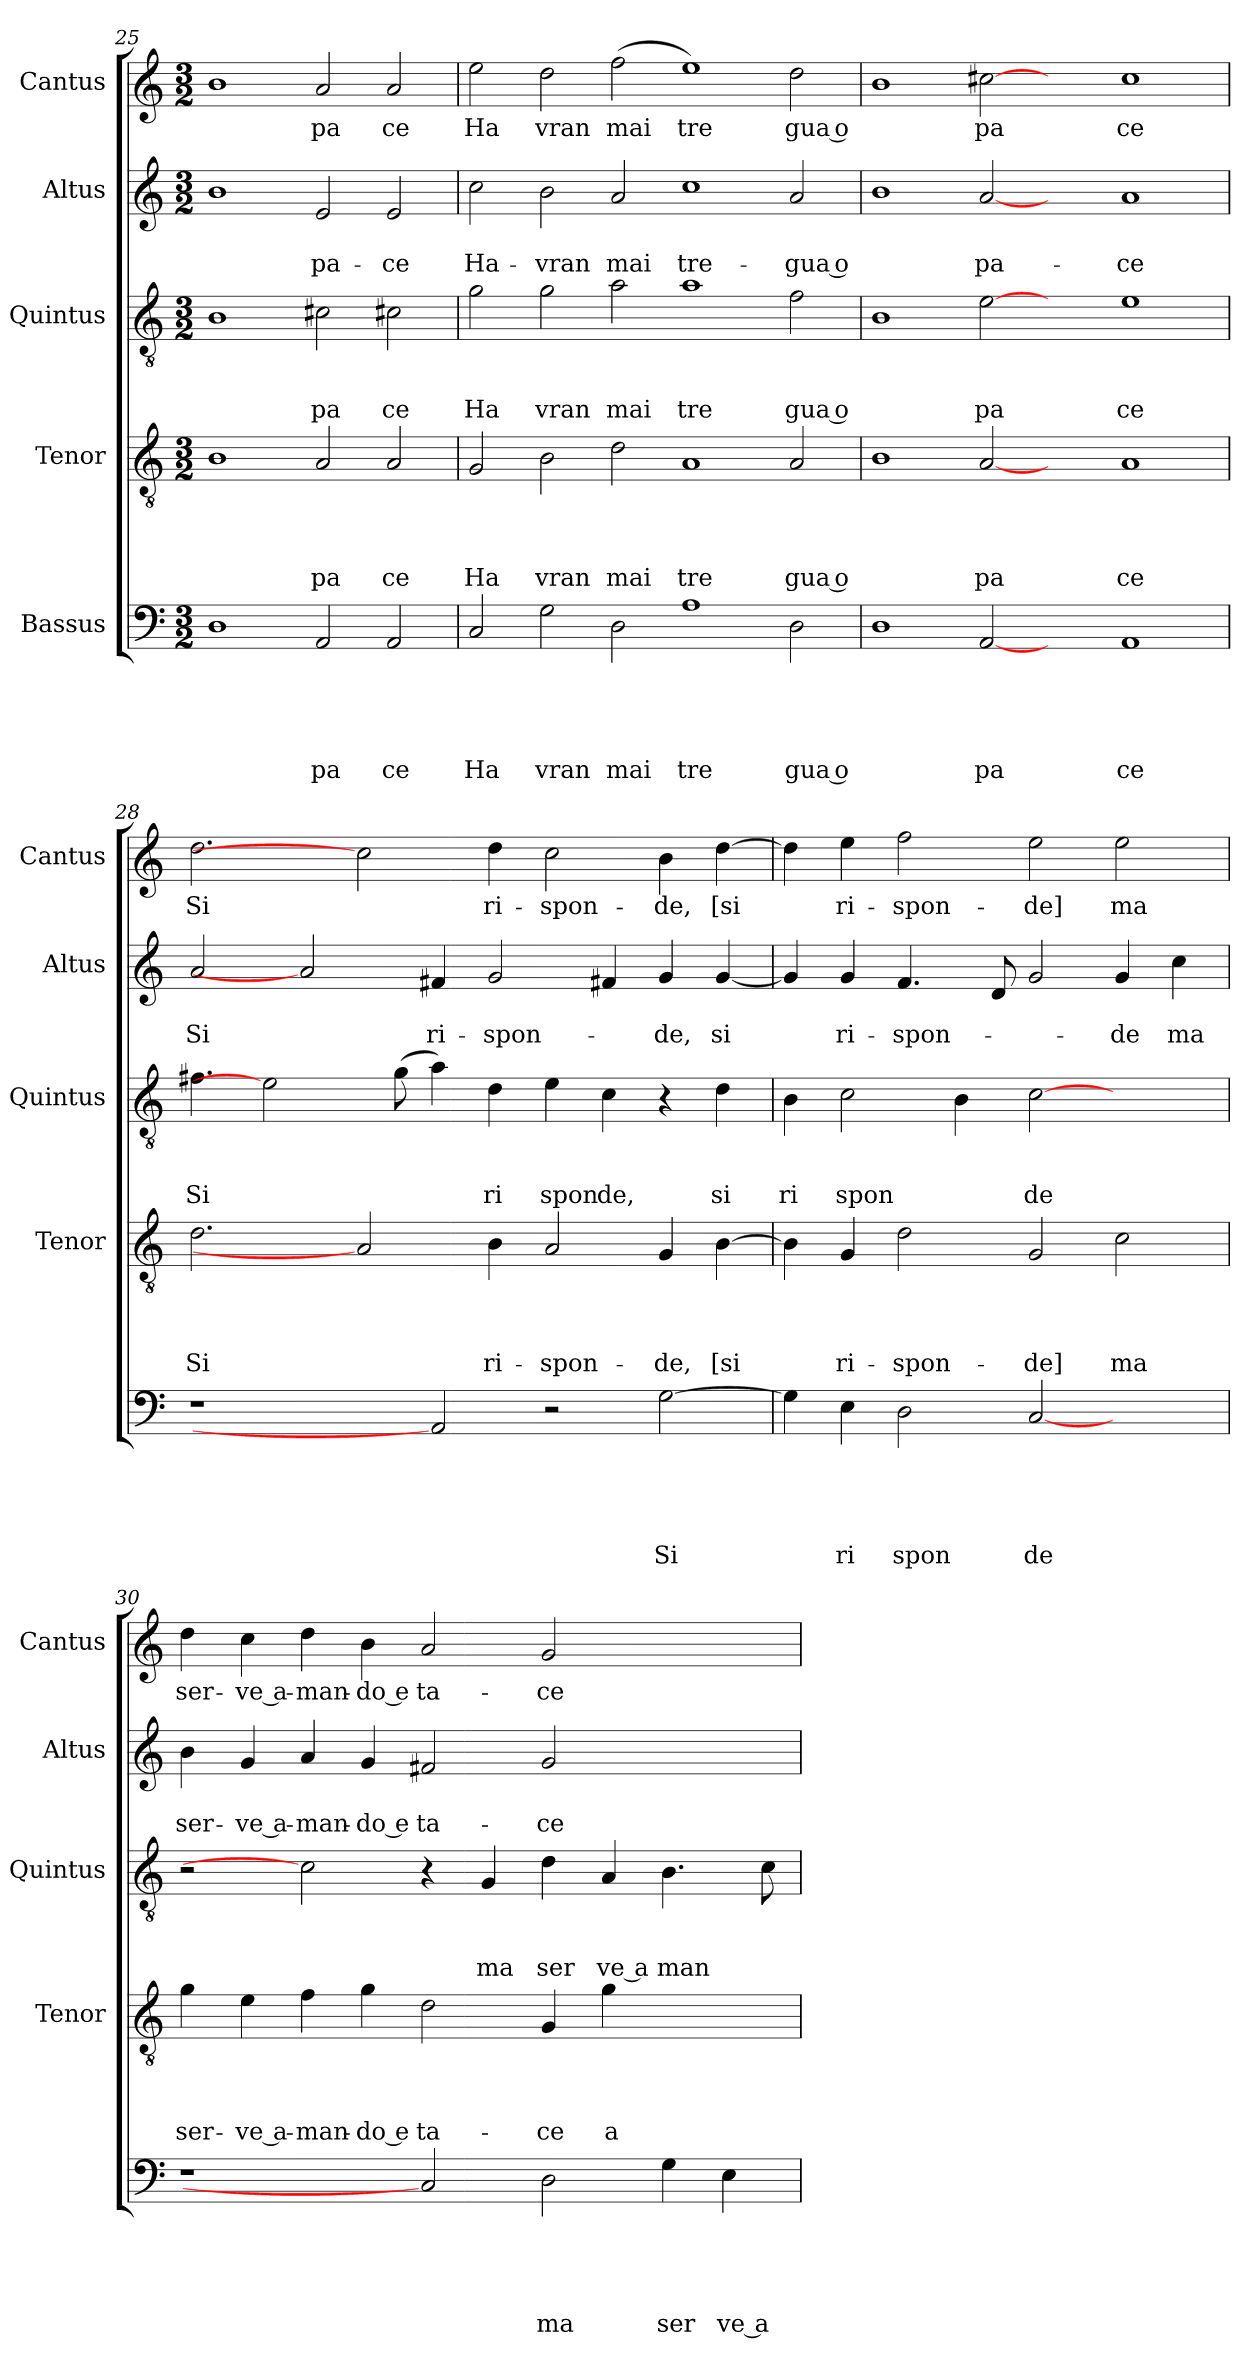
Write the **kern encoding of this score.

**kern	**text	**text	**text	**text	**text	**kern	**text	**text	**text	**text	**kern	**text	**text	**text	**kern	**text	**text	**kern	**text
*part5	*part5	*part5	*part5	*part5	*part5	*part4	*part4	*part4	*part4	*part4	*part3	*part3	*part3	*part3	*part2	*part2	*part2	*part1	*part1
*staff5	*staff5	*staff5	*staff5	*staff5	*staff5	*staff4	*staff4	*staff4	*staff4	*staff4	*staff3	*staff3	*staff3	*staff3	*staff2	*staff2	*staff2	*staff1	*staff1
*I"Bassus	*	*	*	*	*	*I"Tenor	*	*	*	*	*I"Quintus	*	*	*	*I"Altus	*	*	*I"Cantus	*
*	*	*	*	*	*	*I'Tenor	*	*	*	*	*I'Quintus	*	*	*	*I'Altus	*	*	*I'Cantus	*
*clefF4	*	*	*	*	*	*clefGv2	*	*	*	*	*clefGv2	*	*	*	*clefG2	*	*	*clefG2	*
*k[]	*	*	*	*	*	*k[]	*	*	*	*	*k[]	*	*	*	*k[]	*	*	*k[]	*
*C:	*	*	*	*	*	*C:	*	*	*	*	*C:	*	*	*	*C:	*	*	*C:	*
*M3/2	*	*	*	*	*	*M3/2	*	*	*	*	*M3/2	*	*	*	*M3/2	*	*	*M3/2	*
=25	=25	=25	=25	=25	=25	=25	=25	=25	=25	=25	=25	=25	=25	=25	=25	=25	=25	=25	=25
1D	.	.	.	.	.	1B	.	.	.	.	1B	.	.	.	1b	.	.	1b	.
!	!	!	!	!	!LO:LY:b	!	!	!	!	!LO:LY:b	!	!	!	!LO:LY:b	!	!	!LO:LY:b	!	!LO:LY:b
2AA/	.	.	.	.	pa	2A/	.	.	.	pa	2c#X\	.	.	pa	2e/	.	pa-	2a/	pa
!	!	!	!	!	!LO:LY:b	!	!	!	!	!LO:LY:b	!	!	!	!LO:LY:b	!	!	!LO:LY:b	!	!LO:LY:b
2AA/	.	.	.	.	ce	2A/	.	.	.	ce	2c#X\	.	.	ce	2e/	.	-ce	2a/	ce
=26	=26	=26	=26	=26	=26	=26	=26	=26	=26	=26	=26	=26	=26	=26	=26	=26	=26	=26	=26
!	!	!	!	!	!LO:LY:b	!	!	!	!	!LO:LY:b	!	!	!	!LO:LY:b	!	!	!LO:LY:b	!	!LO:LY:b
2C/	.	.	.	.	Ha	2G/	.	.	.	Ha	2g\	.	.	Ha	2cc\	.	Ha-	2ee\	Ha
!	!	!	!	!	!LO:LY:b	!	!	!	!	!LO:LY:b	!	!	!	!LO:LY:b	!	!	!LO:LY:b	!	!LO:LY:b
2G\	.	.	.	.	vran	2B\	.	.	.	vran	2g\	.	.	vran	2b\	.	-vran	2dd\	vran
!	!	!	!	!	!LO:LY:b	!	!	!	!	!LO:LY:b	!	!	!	!LO:LY:b	!	!	!LO:LY:b	!	!LO:LY:b
2D\	.	.	.	.	mai	2d\	.	.	.	mai	2a\	.	.	mai	2a/	.	mai	(>2ff\	mai
!	!	!	!	!	!LO:LY:b	!	!	!	!	!LO:LY:b	!	!	!	!LO:LY:b	!	!	!LO:LY:b	!	!LO:LY:b
1A	.	.	.	.	tre	1A	.	.	.	tre	1a	.	.	tre	1cc	.	tre-	1ee)	tre
!	!	!	!	!	!LO:LY:b	!	!	!	!	!LO:LY:b	!	!	!	!LO:LY:b	!	!	!LO:LY:b	!	!LO:LY:b
2D\	.	.	.	.	gua o	2A/	.	.	.	gua o	2f\	.	.	gua o	2a/	.	-gua o	2dd\	gua o
=27	=27	=27	=27	=27	=27	=27	=27	=27	=27	=27	=27	=27	=27	=27	=27	=27	=27	=27	=27
1D	.	.	.	.	.	1B	.	.	.	.	1B	.	.	.	1b	.	.	1b	.
!	!	!	!	!	!LO:LY:b	!	!	!	!	!LO:LY:b	!	!	!	!LO:LY:b	!	!	!LO:LY:b	!	!LO:LY:b
[2AA	.	.	.	.	pa	[2A	.	.	.	pa	[2e	.	.	pa	[2a	.	pa-	[2cc#X	pa
2ryy	.	.	.	.	.	2ryy	.	.	.	.	2ryy	.	.	.	2ryy	.	.	2ryy	.
!	!	!	!	!	!LO:LY:b	!	!	!	!	!LO:LY:b	!	!	!	!LO:LY:b	!	!	!LO:LY:b	!	!LO:LY:b
1AA	.	.	.	.	ce	1A	.	.	.	ce	1e	.	.	ce	1a	.	-ce	1cc#	ce
!!LO:PB:g=z
=28	=28	=28	=28	=28	=28	=28	=28	=28	=28	=28	=28	=28	=28	=28	=28	=28	=28	=28	=28
!	!	!	!	!	!	!	!	!	!	!LO:LY:b	!	!	!	!LO:LY:b	!	!	!LO:LY:b	!	!LO:LY:b
1r	.	.	.	.	.	2.d\	.	.	.	Si	4.f#X\	.	.	Si	2a/	.	Si	2.dd\	Si
.	.	.	.	.	.	.	.	.	.	.	2e]	.	.	.	.	.	.	.	.
.	.	.	.	.	.	.	.	.	.	.	.	.	.	.	2a]	.	.	.	.
.	.	.	.	.	.	2A]	.	.	.	.	.	.	.	.	.	.	.	2cc#]	.
.	.	.	.	.	.	.	.	.	.	.	(>8g\	.	.	.	.	.	.	.	.
!	!	!	!	!	!	!	!	!	!	!	!	!	!	!	!	!	!LO:LY:b	!	!
2AA]	.	.	.	.	.	.	.	.	.	.	4a\)	.	.	.	4f#X/	.	ri-	.	.
!	!	!	!	!	!	!	!	!	!	!LO:LY:b	!	!	!	!LO:LY:b	!	!	!LO:LY:b	!	!LO:LY:b
.	.	.	.	.	.	4B\	.	.	.	ri-	4d\	.	.	ri	2g/	.	-spon-	4dd\	ri-
!	!	!	!	!	!	!	!	!	!	!LO:LY:b	!	!	!	!LO:LY:b	!	!	!	!	!LO:LY:b
2r	.	.	.	.	.	2A/	.	.	.	-spon-	4e\	.	.	spon	.	.	.	2cc\	-spon-
!	!	!	!	!	!	!	!	!	!	!	!	!	!	!LO:LY:b	!	!	!	!	!
.	.	.	.	.	.	.	.	.	.	.	4c\	.	.	de,	4f#X/	.	.	.	.
!	!	!	!	!	!LO:LY:b	!	!	!	!	!LO:LY:b	!	!	!	!	!	!	!LO:LY:b	!	!LO:LY:b
[>2G\	.	.	.	.	Si	4G/	.	.	.	-de,	4r	.	.	.	4g/	.	-de,	4b\	-de,
!	!	!	!	!	!	!	!	!	!	!LO:LY:b	!	!	!	!LO:LY:b	!	!	!LO:LY:b	!	!LO:LY:b
.	.	.	.	.	.	[>4B\	.	.	.	[si	4d\	.	.	si	[<4g/	.	si	[>4dd\	[si
=29	=29	=29	=29	=29	=29	=29	=29	=29	=29	=29	=29	=29	=29	=29	=29	=29	=29	=29	=29
!	!	!	!	!	!	!	!	!	!	!	!	!	!	!LO:LY:b	!	!	!	!	!
4G\]	.	.	.	.	.	4B\]	.	.	.	.	4B\	.	.	ri	4g/]	.	.	4dd\]	.
!	!	!	!	!	!LO:LY:b	!	!	!	!	!LO:LY:b	!	!	!	!LO:LY:b	!	!	!LO:LY:b	!	!LO:LY:b
4E\	.	.	.	.	ri	4G/	.	.	.	ri-	2c\	.	.	spon	4g/	.	ri-	4ee\	ri-
!	!	!	!	!	!LO:LY:b	!	!	!	!	!LO:LY:b	!	!	!	!	!	!	!LO:LY:b	!	!LO:LY:b
2D\	.	.	.	.	spon	2d\	.	.	.	-spon-	.	.	.	.	4.f/	.	-spon-	2ff\	-spon-
.	.	.	.	.	.	.	.	.	.	.	4B\	.	.	.	.	.	.	.	.
.	.	.	.	.	.	.	.	.	.	.	.	.	.	.	8d/	.	.	.	.
!	!	!	!	!	!LO:LY:b	!	!	!	!	!LO:LY:b	!	!	!	!LO:LY:b	!	!	!	!	!LO:LY:b
[2C	.	.	.	.	de	2G/	.	.	.	-de]	[2c	.	.	de	2g/	.	.	2ee\	-de]
!	!	!	!	!	!	!	!	!	!	!LO:LY:b	!	!	!	!	!	!	!LO:LY:b	!	!LO:LY:b
2ryy	.	.	.	.	.	2c\	.	.	.	ma	2ryy	.	.	.	4g/	.	-de	2ee\	ma
!	!	!	!	!	!	!	!	!	!	!	!	!	!	!	!	!	!LO:LY:b	!	!
.	.	.	.	.	.	.	.	.	.	.	.	.	.	.	4cc\	.	ma	.	.
=30	=30	=30	=30	=30	=30	=30	=30	=30	=30	=30	=30	=30	=30	=30	=30	=30	=30	=30	=30
!	!	!	!	!	!	!	!	!	!	!LO:LY:b	!	!	!	!	!	!	!LO:LY:b	!	!LO:LY:b
1r	.	.	.	.	.	4g\	.	.	.	ser-	2r	.	.	.	4b\	.	ser-	4dd\	ser-
!	!	!	!	!	!	!	!	!	!	!LO:LY:b:rj	!	!	!	!	!	!	!LO:LY:b:rj	!	!LO:LY:b:rj
.	.	.	.	.	.	4e\	.	.	.	-ve a-	.	.	.	.	4g/	.	-ve a-	4cc\	-ve a-
!	!	!	!	!	!	!	!	!	!	!LO:LY:b	!	!	!	!	!	!	!LO:LY:b	!	!LO:LY:b
.	.	.	.	.	.	4f\	.	.	.	-man-	2c]	.	.	.	4a/	.	-man-	4dd\	-man-
!	!	!	!	!	!	!	!	!	!	!LO:LY:b:rj	!	!	!	!	!	!	!LO:LY:b:rj	!	!LO:LY:b:rj
.	.	.	.	.	.	4g\	.	.	.	-do e	.	.	.	.	4g/	.	-do e	4b\	-do e
!	!	!	!	!	!	!	!	!	!	!LO:LY:b	!	!	!	!	!	!	!LO:LY:b	!	!LO:LY:b
2C]	.	.	.	.	.	2d\	.	.	.	ta-	4r	.	.	.	2f#X/	.	ta-	2a/	ta-
!	!	!	!	!	!	!	!	!	!	!	!	!	!	!LO:LY:b	!	!	!	!	!
.	.	.	.	.	.	.	.	.	.	.	4G/	.	.	ma	.	.	.	.	.
!	!	!	!	!	!LO:LY:b	!	!	!	!	!LO:LY:b	!	!	!	!LO:LY:b	!	!	!LO:LY:b	!	!LO:LY:b
2D\	.	.	.	.	ma	(4G/	.	.	.	-ce	4d\	.	.	ser	2g/	.	-ce	2g/	-ce
!	!	!	!	!	!	!	!	!	!	!LO:LY:b	!	!	!	!LO:LY:b:rj	!	!	!	!	!
.	.	.	.	.	.	4g\	.	.	.	a-	4A/	.	.	ve a	.	.	.	.	.
!	!	!	!	!	!LO:LY:b	!	!	!	!	!	!	!	!	!LO:LY:b	!	!	!	!	!
4G\	.	.	.	.	ser	2ryy	.	.	.	.	4.B\	.	.	man	2ryy	.	.	2ryy	.
!	!	!	!	!	!LO:LY:b:rj	!	!	!	!	!	!	!	!	!	!	!	!	!	!
4E\	.	.	.	.	ve a	.	.	.	.	.	.	.	.	.	.	.	.	.	.
.	.	.	.	.	.	.	.	.	.	.	8c\	.	.	.	.	.	.	.	.
=	=	=	=	=	=	=	=	=	=	=	=	=	=	=	=	=	=	=	=
*-	*-	*-	*-	*-	*-	*-	*-	*-	*-	*-	*-	*-	*-	*-	*-	*-	*-	*-	*-
